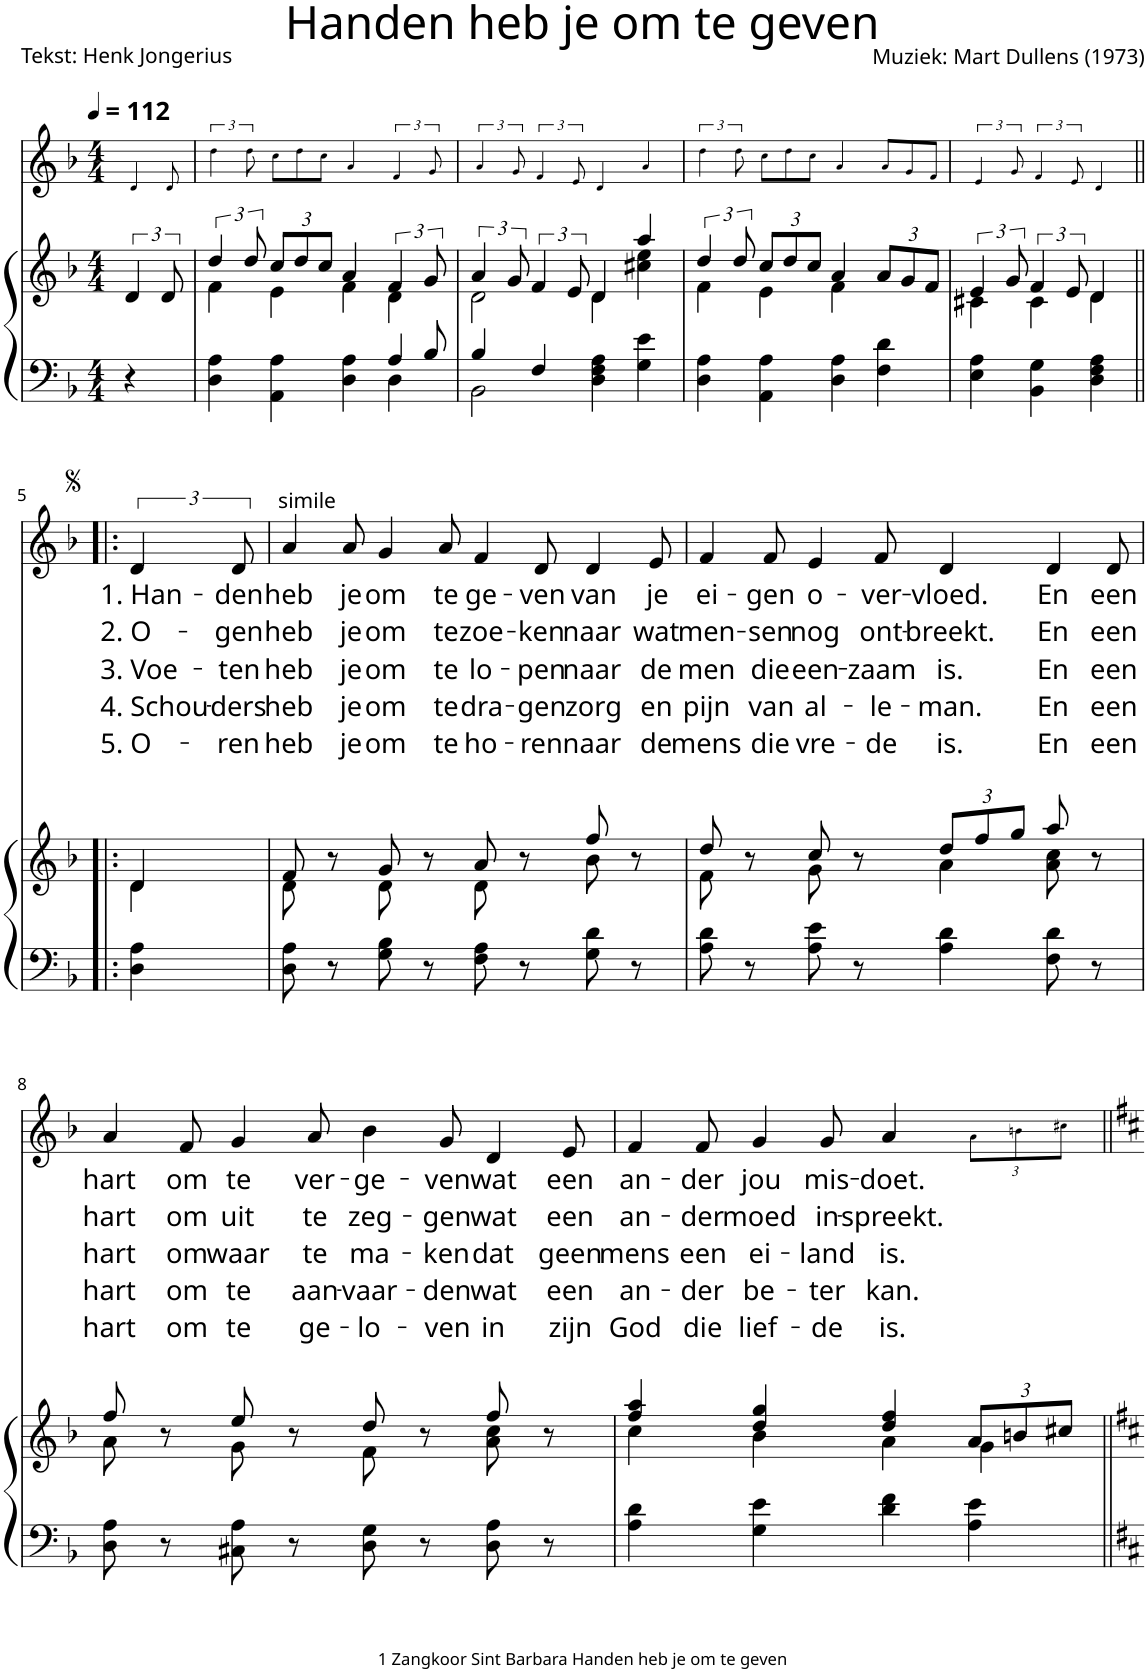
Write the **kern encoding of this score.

**kern	**kern	**kern	**text	**text	**text	**text	**text
*part2	*part2	*part1	*part1	*part1	*part1	*part1	*part1
*staff3	*staff2	*staff1	*staff1	*staff1	*staff1	*staff1	*staff1
*I"Piano	*	*I"Soprano	*	*	*	*	*
*I'Pno	*	*I'S	*	*	*	*	*
*clefF4	*clefG2	*clefG2	*	*	*	*	*
*k[b-]	*k[b-]	*k[b-]	*	*	*	*	*
*M4/4	*M4/4	*M4/4	*	*	*	*	*
*MM112	*MM112	*MM112	*	*	*	*	*
*	*	*Xtuplet	*	*	*	*	*
=	=	=	=	=	=	=	=
4r	6d/	6d!/	.	.	.	.	.
.	12d/	12d!/	.	.	.	.	.
=1	=1	=1	=1	=1	=1	=1	=1
*^	*^	*	*	*	*	*	*
*	*	*	*	*tuplet	*	*	*	*	*
4D\ 4A\	2.ryy	6dd/	4f\	6dd!\	.	.	.	.	.
.	.	12dd/	.	12dd!\	.	.	.	.	.
*	*	*Xbrackettup	*	*Xtuplet	*	*	*	*	*
4AA\ 4A\	.	12cc/L	4e\	12cc!\L	.	.	.	.	.
.	.	12dd/	.	12dd!\	.	.	.	.	.
.	.	12cc/J	.	12cc!\J	.	.	.	.	.
4D\ 4A\	.	4a/	4f\	4a!/	.	.	.	.	.
*Xtuplet	*	*brackettup	*	*tuplet	*	*	*	*	*
6A/	4D\	6f/	4d\	6f!/	.	.	.	.	.
12B-/	.	12g/	.	12g!/	.	.	.	.	.
=2	=2	=2	=2	=2	=2	=2	=2	=2	=2
4B-/	2BB-\	6a/	2d\	6a!/	.	.	.	.	.
.	.	12g/	.	12g!/	.	.	.	.	.
4F/	.	6f/	.	6f!/	.	.	.	.	.
.	.	12e/	.	12e!/	.	.	.	.	.
4D\ 4F\ 4A\	2ryy	4d/	4d\	4d!/	.	.	.	.	.
4G\ 4e\	.	4aa/	4cc#X\ 4ee\	4a!/	.	.	.	.	.
*v	*v	*	*	*	*	*	*	*	*
=3	=3	=3	=3	=3	=3	=3	=3	=3
4D\ 4A\	6dd/	4f\	6dd!\	.	.	.	.	.
.	12dd/	.	12dd!\	.	.	.	.	.
*	*Xbrackettup	*	*Xtuplet	*	*	*	*	*
4AA\ 4A\	12cc/L	4e\	12cc!\L	.	.	.	.	.
.	12dd/	.	12dd!\	.	.	.	.	.
.	12cc/J	.	12cc!\J	.	.	.	.	.
4D\ 4A\	4a/	4f\	4a!/	.	.	.	.	.
4F\ 4d\	12a/L	4ryy	12a!/L	.	.	.	.	.
.	12g/	.	12g!/	.	.	.	.	.
.	12f/J	.	12f!/J	.	.	.	.	.
=4	=4	=4	=4	=4	=4	=4	=4	=4
*	*brackettup	*	*tuplet	*	*	*	*	*
4E\ 4A\	6e/	4c#X\	6e!/	.	.	.	.	.
.	12g/	.	12g!/	.	.	.	.	.
4BB-\ 4G\	6f/	4c#\	6f!/	.	.	.	.	.
.	12e/	.	12e!/	.	.	.	.	.
4D\ 4F\ 4A\	4d/	4d\	4d!/	.	.	.	.	.
!!LO:LB:g=z
=5!|:	=5!|:	=5!|:	=5!|:	=5!|:	=5!|:	=5!|:	=5!|:	=5!|:
!	!	!	!	!LO:LY:b	!LO:LY:b	!LO:LY:b	!LO:LY:b	!LO:LY:b
4D\ 4A\	4d/	4d\	6d/	1. Han-	2. O-	3. Voe-	4. Schou-	5. O-
!	!	!	!	!LO:LY:b	!LO:LY:b	!LO:LY:b	!LO:LY:b	!LO:LY:b
.	.	.	12d/	-den	-gen	-ten	-ders	-ren
=6	=6	=6	=6	=6	=6	=6	=6	=6
*	*	*	*Xtuplet	*	*	*	*	*
!	!	!	!LO:TX:a:t=simile	!	!	!	!	!
!	!	!	!	!LO:LY:b	!LO:LY:b	!LO:LY:b	!LO:LY:b	!LO:LY:b
8D\ 8A\	8f/	8d\	6a/	heb	heb	heb	heb	heb
8r	8r	8ryy	.	.	.	.	.	.
!	!	!	!	!LO:LY:b	!LO:LY:b	!LO:LY:b	!LO:LY:b	!LO:LY:b
.	.	.	12a/	je	je	je	je	je
!	!	!	!	!LO:LY:b	!LO:LY:b	!LO:LY:b	!LO:LY:b	!LO:LY:b
8G\ 8B-\	8g/	8d\	6g/	om	om	om	om	om
8r	8r	8ryy	.	.	.	.	.	.
!	!	!	!	!LO:LY:b	!LO:LY:b	!LO:LY:b	!LO:LY:b	!LO:LY:b
.	.	.	12a/	te	te	te	te	te
!	!	!	!	!LO:LY:b	!LO:LY:b	!LO:LY:b	!LO:LY:b	!LO:LY:b
8F\ 8A\	8a/	8d\	6f/	ge-	zoe-	lo-	dra-	ho-
8r	8r	8ryy	.	.	.	.	.	.
!	!	!	!	!LO:LY:b	!LO:LY:b	!LO:LY:b	!LO:LY:b	!LO:LY:b
.	.	.	12d/	-ven	-ken	-pen	-gen	-ren
!	!	!	!	!LO:LY:b	!LO:LY:b	!LO:LY:b	!LO:LY:b	!LO:LY:b
8G\ 8d\	8ff/	8b-\	6d/	van	naar	naar	zorg	naar
8r	8r	8ryy	.	.	.	.	.	.
!	!	!	!	!LO:LY:b	!LO:LY:b	!LO:LY:b	!LO:LY:b	!LO:LY:b
.	.	.	12e/	je	wat	de	en	de
=7	=7	=7	=7	=7	=7	=7	=7	=7
!	!	!	!	!LO:LY:b	!LO:LY:b	!LO:LY:b	!LO:LY:b	!LO:LY:b
8A\ 8d\	8dd/	8f\	6f/	ei-	men-	men	pijn	mens
8r	8r	8ryy	.	.	.	.	.	.
!	!	!	!	!LO:LY:b	!LO:LY:b	!LO:LY:b	!LO:LY:b	!LO:LY:b
.	.	.	12f/	-gen	-sen	die	van	die
!	!	!	!	!LO:LY:b	!LO:LY:b	!LO:LY:b	!LO:LY:b	!LO:LY:b
8A\ 8e\	8cc/	8g\	6e/	o-	nog	een-	al-	vre-
8r	8r	8ryy	.	.	.	.	.	.
!	!	!	!	!LO:LY:b	!LO:LY:b	!LO:LY:b	!LO:LY:b	!LO:LY:b
.	.	.	12f/	-ver-	ont-	-zaam	-le-	-de
*	*Xbrackettup	*	*	*	*	*	*	*
!	!	!	!	!LO:LY:b	!LO:LY:b	!LO:LY:b	!LO:LY:b	!LO:LY:b
4A\ 4d\	12dd/L	4a\	4d/	-vloed.	-breekt.	is.	-man.	is.
.	12ff/	.	.	.	.	.	.	.
.	12gg/J	.	.	.	.	.	.	.
!	!	!	!	!LO:LY:b	!LO:LY:b	!LO:LY:b	!LO:LY:b	!LO:LY:b
8F\ 8d\	8aa/	8a\ 8cc\	6d/	En	En	En	En	En
8r	8r	8ryy	.	.	.	.	.	.
!	!	!	!	!LO:LY:b	!LO:LY:b	!LO:LY:b	!LO:LY:b	!LO:LY:b
.	.	.	12d/	een	een	een	een	een
!!LO:LB:g=z
=8	=8	=8	=8	=8	=8	=8	=8	=8
!	!	!	!	!LO:LY:b	!LO:LY:b	!LO:LY:b	!LO:LY:b	!LO:LY:b
8D\ 8A\	8ff/	8a\	6a/	hart	hart	hart	hart	hart
8r	8r	8ryy	.	.	.	.	.	.
!	!	!	!	!LO:LY:b	!LO:LY:b	!LO:LY:b	!LO:LY:b	!LO:LY:b
.	.	.	12f/	om	om	om	om	om
!	!	!	!	!LO:LY:b	!LO:LY:b	!LO:LY:b	!LO:LY:b	!LO:LY:b
8C#X\ 8A\	8ee/	8g\	6g/	te	uit	waar	te	te
8r	8r	8ryy	.	.	.	.	.	.
!	!	!	!	!LO:LY:b	!LO:LY:b	!LO:LY:b	!LO:LY:b	!LO:LY:b
.	.	.	12a/	ver-	te	te	aan-	ge-
!	!	!	!	!LO:LY:b	!LO:LY:b	!LO:LY:b	!LO:LY:b	!LO:LY:b
8D\ 8G\	8dd/	8f\	6b-\	-ge-	zeg-	ma-	-vaar-	-lo-
8r	8r	8ryy	.	.	.	.	.	.
!	!	!	!	!LO:LY:b	!LO:LY:b	!LO:LY:b	!LO:LY:b	!LO:LY:b
.	.	.	12g/	-ven	-gen	-ken	-den	-ven
!	!	!	!	!LO:LY:b	!LO:LY:b	!LO:LY:b	!LO:LY:b	!LO:LY:b
8D\ 8A\	8ff/	8a\ 8cc\	6d/	wat	wat	dat	wat	in
8r	8r	8ryy	.	.	.	.	.	.
!	!	!	!	!LO:LY:b	!LO:LY:b	!LO:LY:b	!LO:LY:b	!LO:LY:b
.	.	.	12e/	een	een	geen	een	zijn
=9	=9	=9	=9	=9	=9	=9	=9	=9
!	!	!	!	!LO:LY:b	!LO:LY:b	!LO:LY:b	!LO:LY:b	!LO:LY:b
4A\ 4d\	4ff/ 4aa/	4cc\	6f/	an-	an-	mens	an-	God
!	!	!	!	!LO:LY:b	!LO:LY:b	!LO:LY:b	!LO:LY:b	!LO:LY:b
.	.	.	12f/	-der	-der	een	-der	die
!	!	!	!	!LO:LY:b	!LO:LY:b	!LO:LY:b	!LO:LY:b	!LO:LY:b
4G\ 4e\	4dd/ 4gg/	4b-\	6g/	jou	moed	ei-	be-	lief-
!	!	!	!	!LO:LY:b	!LO:LY:b	!LO:LY:b	!LO:LY:b	!LO:LY:b
.	.	.	12g/	mis-	in-	-land	-ter	-de
!	!	!	!	!LO:LY:b	!LO:LY:b	!LO:LY:b	!LO:LY:b	!LO:LY:b
4d\ 4f\	4dd/ 4ff/	4a\	4a/	-doet.	-spreekt.	is.	kan.	is.
*	*	*	*tuplet	*	*	*	*	*
*	*	*	*Xbrackettup	*	*	*	*	*
4A\ 4e\	12a/L	4g\	12a!\L	.	.	.	.	.
.	12bn/	.	12bn!\	.	.	.	.	.
.	12cc#X/J	.	12cc#X!\J	.	.	.	.	.
*	*v	*v	*	*	*	*	*	*
=||	=||	=||	=||	=||	=||	=||	=||
*-	*-	*-	*-	*-	*-	*-	*-
